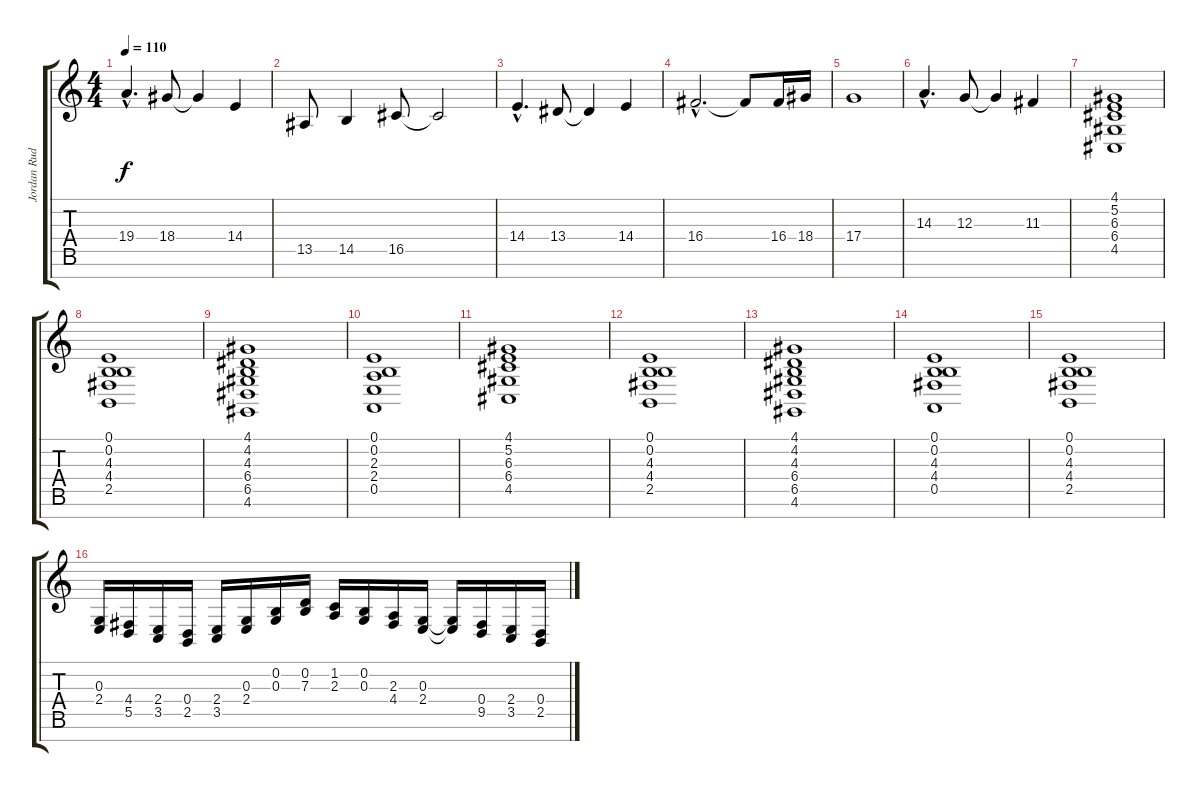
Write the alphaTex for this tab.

\track ("Jordan Rudess - Keyboard" "Jordan Rud") {instrument stringensemble1}
\staff {score tabs}
\tuning (E4 B3 G3 D3 A2 E2 B1) {hide}
\ts (4 4)
\tempo 110
\clef g2
\ks c
19.4{hac}.4{d dy f} 18.4.8 18.4{t}.4 14.4.4 |
13.5.8 14.5.4 16.5.8 16.5{t}.2 |
14.4{hac}.4{d} 13.4.8 13.4{t}.4 14.4.4 |
16.4{hac}.2{d} 16.4{t}.8 16.4.16 18.4.16 |
17.4.1 |
14.3{hac}.4{d} 12.3.8 12.3{t}.4 11.3.4 |
(4.1 5.2 6.3 6.4 4.5).1 |
(0.1 0.2 4.3 4.4 2.5).1 |
(4.1 4.2 4.3 6.4 6.5 4.6).1 |
(0.1 0.2 2.3 2.4 0.5).1 |
(4.1 5.2 6.3 6.4 4.5).1 |
(0.1 0.2 4.3 4.4 2.5).1 |
(4.1 4.2 4.3 6.4 6.5 4.6).1 |
(0.1 0.2 4.3 4.4 0.5).1 |
(0.1 0.2 4.3 4.4 2.5).1 |
(0.3 2.4).16 (4.4 5.5).16 (2.4 3.5).16 (0.4 2.5).16 (2.4 3.5).16 (0.3 2.4).16 (0.2 0.3).16 (0.2 7.3).16 (1.2 2.3).16 (0.2 0.3).16 (2.3 4.4).16 (0.3 2.4).16 (0.3{t} 2.4{t}).16 (0.4 9.5).16 (2.4 3.5).16 (0.4 2.5).16
